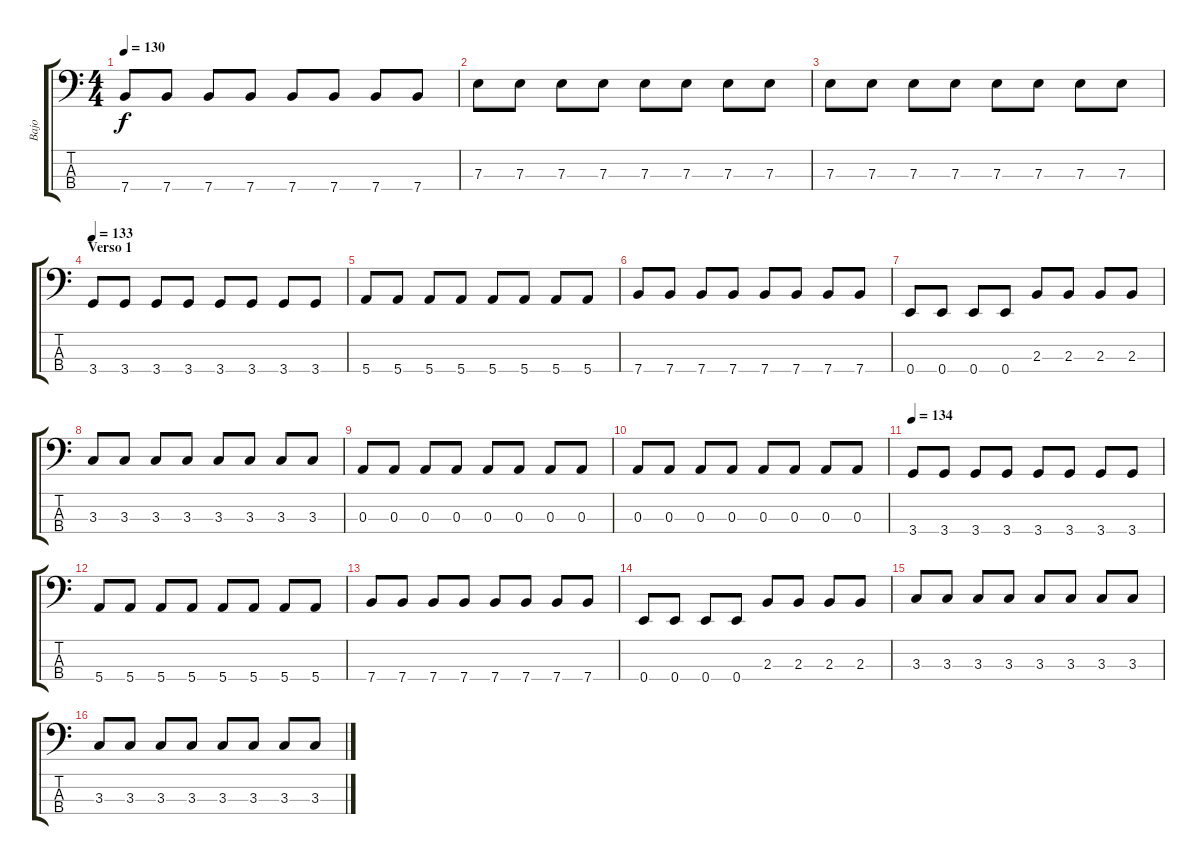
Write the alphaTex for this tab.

\track ("Bajo" "Bajo") {instrument electricbasspick}
\staff {score tabs}
\tuning (G2 D2 A1 E1) {hide}
\ts (4 4)
\tempo 130
\clef f4
\ks c
7.4.8{dy f} 7.4.8 7.4.8 7.4.8 7.4.8 7.4.8 7.4.8 7.4.8 |
7.3.8 7.3.8 7.3.8 7.3.8 7.3.8 7.3.8 7.3.8 7.3.8 |
7.3.8 7.3.8 7.3.8 7.3.8 7.3.8 7.3.8 7.3.8 7.3.8 |
\section ("" "Verso 1")
\tempo 133
3.4.8 3.4.8 3.4.8 3.4.8 3.4.8 3.4.8 3.4.8 3.4.8 |
5.4.8 5.4.8 5.4.8 5.4.8 5.4.8 5.4.8 5.4.8 5.4.8 |
7.4.8 7.4.8 7.4.8 7.4.8 7.4.8 7.4.8 7.4.8 7.4.8 |
0.4.8 0.4.8 0.4.8 0.4.8 2.3.8 2.3.8 2.3.8 2.3.8 |
3.3.8 3.3.8 3.3.8 3.3.8 3.3.8 3.3.8 3.3.8 3.3.8 |
0.3.8 0.3.8 0.3.8 0.3.8 0.3.8 0.3.8 0.3.8 0.3.8 |
0.3.8 0.3.8 0.3.8 0.3.8 0.3.8 0.3.8 0.3.8 0.3.8 |
\tempo 134
3.4.8 3.4.8 3.4.8 3.4.8 3.4.8 3.4.8 3.4.8 3.4.8 |
5.4.8 5.4.8 5.4.8 5.4.8 5.4.8 5.4.8 5.4.8 5.4.8 |
7.4.8 7.4.8 7.4.8 7.4.8 7.4.8 7.4.8 7.4.8 7.4.8 |
0.4.8 0.4.8 0.4.8 0.4.8 2.3.8 2.3.8 2.3.8 2.3.8 |
3.3.8 3.3.8 3.3.8 3.3.8 3.3.8 3.3.8 3.3.8 3.3.8 |
3.3.8 3.3.8 3.3.8 3.3.8 3.3.8 3.3.8 3.3.8 3.3.8
